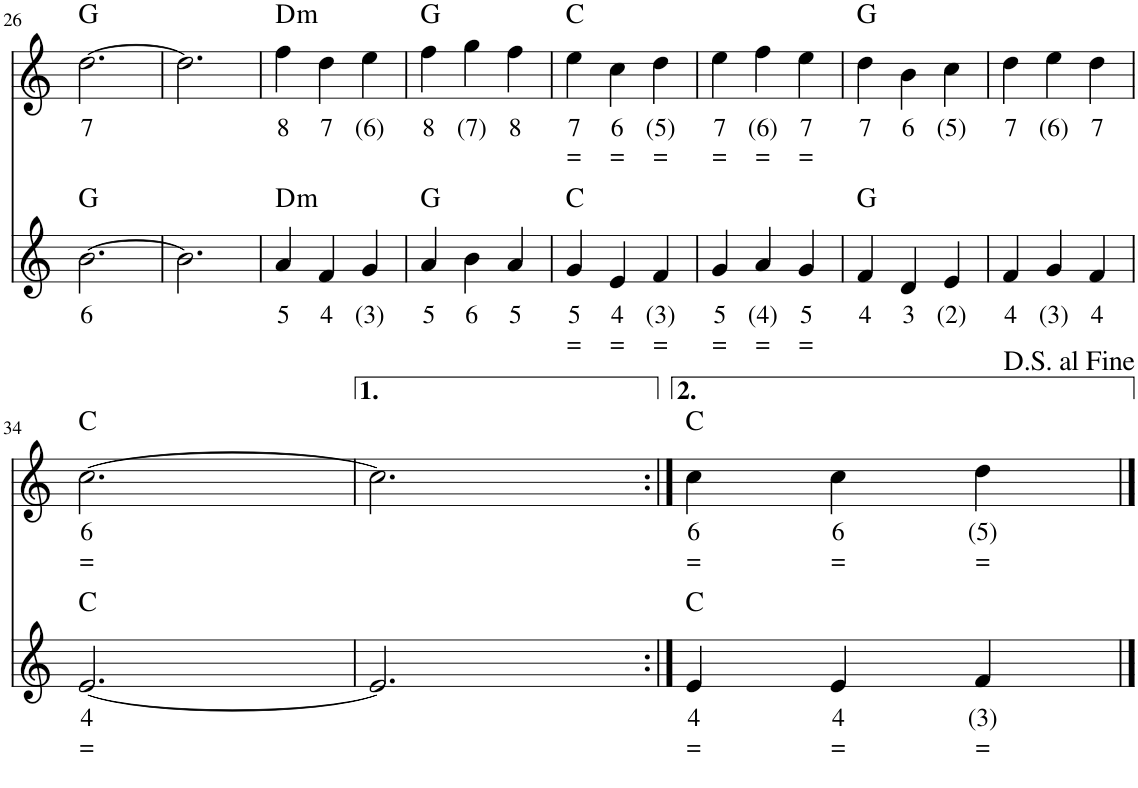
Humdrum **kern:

**kern	**text	**text	**kern	**text	**text	**harte
*part2	*part2	*part2	*part1	*part1	*part1	*part1
*staff2	*staff2	*staff2	*staff1	*staff1	*staff1	*
*I"Stem	*	*	*I"Stem	*	*	*
!!LO:PB:g=z
*clefG2	*	*	*clefG2	*	*	*
*k[]	*	*	*k[]	*	*	*
*M3/4	*	*	*M3/4	*	*	*
=26	=26	=26	=26	=26	=26	=26
!	!LO:LY:b	!	!	!LO:LY:b	!	!
[2.b\	6	.	[2.dd\	7	.	G:maj
=27	=27	=27	=27	=27	=27	=27
2.b\]	.	.	2.dd\]	.	.	.
=28	=28	=28	=28	=28	=28	=28
!	!LO:LY:b	!	!	!LO:LY:b	!	!LO:H:kt=m
4a/	5	.	4ff\	8	.	D:min
!	!LO:LY:b	!	!	!LO:LY:b	!	!
4f/	4	.	4dd\	7	.	.
!	!LO:LY:b	!	!	!LO:LY:b	!	!
4g/	(3)	.	4ee\	(6)	.	.
=29	=29	=29	=29	=29	=29	=29
!	!LO:LY:b	!	!	!LO:LY:b	!	!
4a/	5	.	4ff\	8	.	G:maj
!	!LO:LY:b	!	!	!LO:LY:b	!	!
4b\	6	.	4gg\	(7)	.	.
!	!LO:LY:b	!	!	!LO:LY:b	!	!
4a/	5	.	4ff\	8	.	.
=30	=30	=30	=30	=30	=30	=30
!	!LO:LY:b	!LO:LY:b	!	!LO:LY:b	!LO:LY:b	!
4g/	5	=	4ee\	7	=	C:maj
!	!LO:LY:b	!LO:LY:b	!	!LO:LY:b	!LO:LY:b	!
4e/	4	=	4cc\	6	=	.
!	!LO:LY:b	!LO:LY:b	!	!LO:LY:b	!LO:LY:b	!
4f/	(3)	=	4dd\	(5)	=	.
=31	=31	=31	=31	=31	=31	=31
!	!LO:LY:b	!LO:LY:b	!	!LO:LY:b	!LO:LY:b	!
4g/	5	=	4ee\	7	=	.
!	!LO:LY:b	!LO:LY:b	!	!LO:LY:b	!LO:LY:b	!
4a/	(4)	=	4ff\	(6)	=	.
!	!LO:LY:b	!LO:LY:b	!	!LO:LY:b	!LO:LY:b	!
4g/	5	=	4ee\	7	=	.
=32	=32	=32	=32	=32	=32	=32
!	!LO:LY:b	!	!	!LO:LY:b	!	!
4f/	4	.	4dd\	7	.	G:maj
!	!LO:LY:b	!	!	!LO:LY:b	!	!
4d/	3	.	4b\	6	.	.
!	!LO:LY:b	!	!	!LO:LY:b	!	!
4e/	(2)	.	4cc\	(5)	.	.
=33	=33	=33	=33	=33	=33	=33
!	!LO:LY:b	!	!	!LO:LY:b	!	!
4f/	4	.	4dd\	7	.	.
!	!LO:LY:b	!	!	!LO:LY:b	!	!
4g/	(3)	.	4ee\	(6)	.	.
!	!LO:LY:b	!	!	!LO:LY:b	!	!
4f/	4	.	4dd\	7	.	.
!!LO:LB:g=z
=34	=34	=34	=34	=34	=34	=34
!	!LO:LY:b	!LO:LY:b	!	!LO:LY:b	!LO:LY:b	!
[2.e/	4	=	[2.cc\	6	=	C:maj
=35	=35	=35	=35	=35	=35	=35
2.e/]	.	.	2.cc\]	.	.	.
=36:|!	=36:|!	=36:|!	=36:|!	=36:|!	=36:|!	=36:|!
!	!LO:LY:b	!LO:LY:b	!	!LO:LY:b	!LO:LY:b	!
4e/	4	=	4cc\	6	=	C:maj
!	!LO:LY:b	!LO:LY:b	!	!LO:LY:b	!LO:LY:b	!
4e/	4	=	4cc\	6	=	.
!	!LO:LY:b	!LO:LY:b	!	!LO:LY:b	!LO:LY:b	!
4f/	(3)	=	4dd\	(5)	=	.
==	==	==	==	==	==	==
*-	*-	*-	*-	*-	*-	*-
